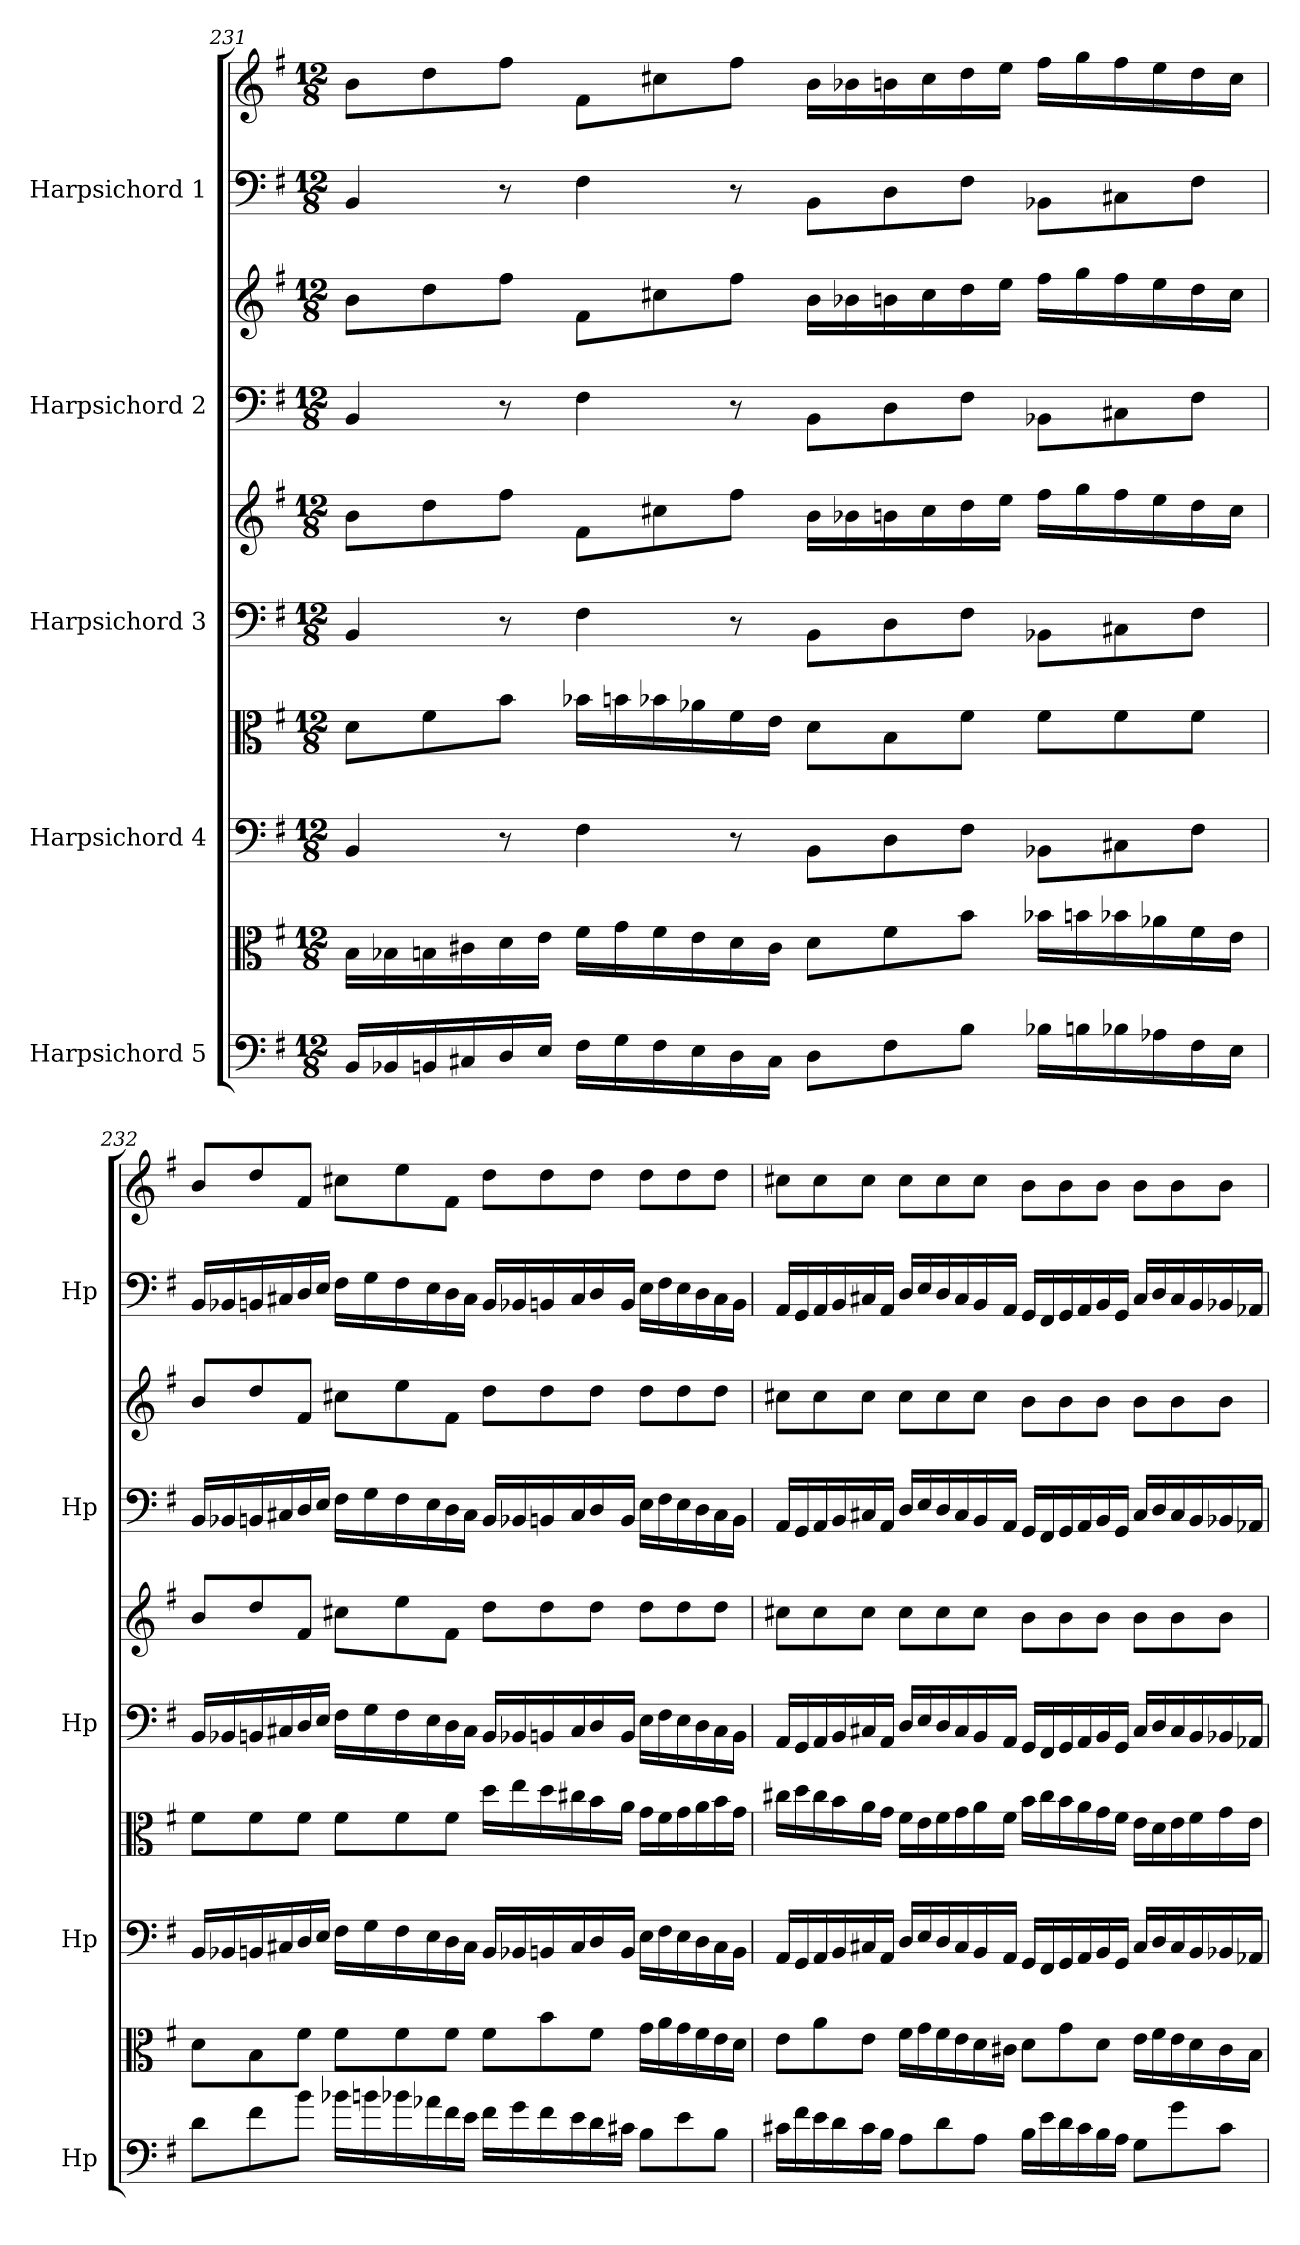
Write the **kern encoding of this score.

**kern	**kern	**kern	**kern	**kern	**kern	**kern	**kern	**kern	**kern
*part5	*part5	*part4	*part4	*part3	*part3	*part2	*part2	*part1	*part1
*staff10	*staff9	*staff8	*staff7	*staff6	*staff5	*staff4	*staff3	*staff2	*staff1
*I"Harpsichord 5	*	*I"Harpsichord 4	*	*I"Harpsichord 3	*	*I"Harpsichord 2	*	*I"Harpsichord 1	*
*I'Hp	*	*I'Hp	*	*I'Hp	*	*I'Hp	*	*I'Hp	*
!!LO:PB:g=z
*clefF4	*clefC3	*clefF4	*clefC3	*clefF4	*clefG2	*clefF4	*clefG2	*clefF4	*clefG2
*k[f#]	*k[f#]	*k[f#]	*k[f#]	*k[f#]	*k[f#]	*k[f#]	*k[f#]	*k[f#]	*k[f#]
*M12/8	*M12/8	*M12/8	*M12/8	*M12/8	*M12/8	*M12/8	*M12/8	*M12/8	*M12/8
=231	=231	=231	=231	=231	=231	=231	=231	=231	=231
16BB/LL	16B\LL	4BB/	8d\L	4BB/	8b\L	4BB/	8b\L	4BB/	8b\L
16BB-X/	16B-X\	.	.	.	.	.	.	.	.
16BBn/	16Bn\	.	8f#\	.	8dd\	.	8dd\	.	8dd\
16C#X/	16c#X\	.	.	.	.	.	.	.	.
16D/	16d\	8r	8b\J	8r	8ff#\J	8r	8ff#\J	8r	8ff#\J
16E/JJ	16e\JJ	.	.	.	.	.	.	.	.
16F#\LL	16f#\LL	4F#\	16b-X\LL	4F#\	8f#\L	4F#\	8f#\L	4F#\	8f#\L
16G\	16g\	.	16bn\	.	.	.	.	.	.
16F#\	16f#\	.	16b-X\	.	8cc#X\	.	8cc#X\	.	8cc#X\
16E\	16e\	.	16a-X\	.	.	.	.	.	.
16D\	16d\	8r	16f#\	8r	8ff#\J	8r	8ff#\J	8r	8ff#\J
16C#\JJ	16c#\JJ	.	16e\JJ	.	.	.	.	.	.
8D\L	8d\L	8BB\L	8d\L	8BB\L	16b\LL	8BB\L	16b\LL	8BB\L	16b\LL
.	.	.	.	.	16b-X\	.	16b-X\	.	16b-X\
8F#\	8f#\	8D\	8B\	8D\	16bn\	8D\	16bn\	8D\	16bn\
.	.	.	.	.	16cc#\	.	16cc#\	.	16cc#\
8B\J	8b\J	8F#\J	8f#\J	8F#\J	16dd\	8F#\J	16dd\	8F#\J	16dd\
.	.	.	.	.	16ee\JJ	.	16ee\JJ	.	16ee\JJ
16B-X\LL	16b-X\LL	8BB-X\L	8f#\L	8BB-X\L	16ff#\LL	8BB-X\L	16ff#\LL	8BB-X\L	16ff#\LL
16Bn\	16bn\	.	.	.	16gg\	.	16gg\	.	16gg\
16B-X\	16b-X\	8C#X\	8f#\	8C#X\	16ff#\	8C#X\	16ff#\	8C#X\	16ff#\
16A-X\	16a-X\	.	.	.	16ee\	.	16ee\	.	16ee\
16F#\	16f#\	8F#\J	8f#\J	8F#\J	16dd\	8F#\J	16dd\	8F#\J	16dd\
16E\JJ	16e\JJ	.	.	.	16cc#\JJ	.	16cc#\JJ	.	16cc#\JJ
!!LO:PB:g=z
=232	=232	=232	=232	=232	=232	=232	=232	=232	=232
8d\L	8d\L	16BB/LL	8f#\L	16BB/LL	8b/L	16BB/LL	8b/L	16BB/LL	8b/L
.	.	16BB-X/	.	16BB-X/	.	16BB-X/	.	16BB-X/	.
8f#\	8B\	16BBn/	8f#\	16BBn/	8dd/	16BBn/	8dd/	16BBn/	8dd/
.	.	16C#X/	.	16C#X/	.	16C#X/	.	16C#X/	.
8b\J	8f#\J	16D/	8f#\J	16D/	8f#/J	16D/	8f#/J	16D/	8f#/J
.	.	16E/JJ	.	16E/JJ	.	16E/JJ	.	16E/JJ	.
16b-X\LL	8f#\L	16F#\LL	8f#\L	16F#\LL	8cc#X\L	16F#\LL	8cc#X\L	16F#\LL	8cc#X\L
16bn\	.	16G\	.	16G\	.	16G\	.	16G\	.
16b-X\	8f#\	16F#\	8f#\	16F#\	8ee\	16F#\	8ee\	16F#\	8ee\
16a-X\	.	16E\	.	16E\	.	16E\	.	16E\	.
16f#\	8f#\J	16D\	8f#\J	16D\	8f#\J	16D\	8f#\J	16D\	8f#\J
16e\JJ	.	16C#\JJ	.	16C#\JJ	.	16C#\JJ	.	16C#\JJ	.
16f#\LL	8f#\L	16BB/LL	16dd\LL	16BB/LL	8dd\L	16BB/LL	8dd\L	16BB/LL	8dd\L
16g\	.	16BB-X/	16ee\	16BB-X/	.	16BB-X/	.	16BB-X/	.
16f#\	8b\	16BBn/	16dd\	16BBn/	8dd\	16BBn/	8dd\	16BBn/	8dd\
16e\	.	16C#/	16cc#X\	16C#/	.	16C#/	.	16C#/	.
16d\	8f#\J	16D/	16b\	16D/	8dd\J	16D/	8dd\J	16D/	8dd\J
16c#X\JJ	.	16BB/JJ	16a\JJ	16BB/JJ	.	16BB/JJ	.	16BB/JJ	.
8B\L	16g\LL	16E\LL	16g\LL	16E\LL	8dd\L	16E\LL	8dd\L	16E\LL	8dd\L
.	16a\	16F#\	16f#\	16F#\	.	16F#\	.	16F#\	.
8e\	16g\	16E\	16g\	16E\	8dd\	16E\	8dd\	16E\	8dd\
.	16f#\	16D\	16a\	16D\	.	16D\	.	16D\	.
8B\J	16e\	16C#\	16b\	16C#\	8dd\J	16C#\	8dd\J	16C#\	8dd\J
.	16d\JJ	16BB\JJ	16g\JJ	16BB\JJ	.	16BB\JJ	.	16BB\JJ	.
!!LO:PB:g=z
=233	=233	=233	=233	=233	=233	=233	=233	=233	=233
16c#X\LL	8e\L	16AA/LL	16cc#X\LL	16AA/LL	8cc#X\L	16AA/LL	8cc#X\L	16AA/LL	8cc#X\L
16f#\	.	16GG/	16dd\	16GG/	.	16GG/	.	16GG/	.
16e\	8a\	16AA/	16cc#\	16AA/	8cc#\	16AA/	8cc#\	16AA/	8cc#\
16d\	.	16BB/	16b\	16BB/	.	16BB/	.	16BB/	.
16c#\	8e\J	16C#X/	16a\	16C#X/	8cc#\J	16C#X/	8cc#\J	16C#X/	8cc#\J
16B\JJ	.	16AA/JJ	16g\JJ	16AA/JJ	.	16AA/JJ	.	16AA/JJ	.
8A\L	16f#\LL	16D/LL	16f#\LL	16D/LL	8cc#\L	16D/LL	8cc#\L	16D/LL	8cc#\L
.	16g\	16E/	16e\	16E/	.	16E/	.	16E/	.
8d\	16f#\	16D/	16f#\	16D/	8cc#\	16D/	8cc#\	16D/	8cc#\
.	16e\	16C#/	16g\	16C#/	.	16C#/	.	16C#/	.
8A\J	16d\	16BB/	16a\	16BB/	8cc#\J	16BB/	8cc#\J	16BB/	8cc#\J
.	16c#X\JJ	16AA/JJ	16f#\JJ	16AA/JJ	.	16AA/JJ	.	16AA/JJ	.
16B\LL	8d\L	16GG/LL	16b\LL	16GG/LL	8b\L	16GG/LL	8b\L	16GG/LL	8b\L
16e\	.	16FF#/	16cc#\	16FF#/	.	16FF#/	.	16FF#/	.
16d\	8g\	16GG/	16b\	16GG/	8b\	16GG/	8b\	16GG/	8b\
16c#\	.	16AA/	16a\	16AA/	.	16AA/	.	16AA/	.
16B\	8d\J	16BB/	16g\	16BB/	8b\J	16BB/	8b\J	16BB/	8b\J
16A\JJ	.	16GG/JJ	16f#\JJ	16GG/JJ	.	16GG/JJ	.	16GG/JJ	.
8G\L	16e\LL	16C#/LL	16e\LL	16C#/LL	8b\L	16C#/LL	8b\L	16C#/LL	8b\L
.	16f#\	16D/	16d\	16D/	.	16D/	.	16D/	.
8g\	16e\	16C#/	16e\	16C#/	8b\	16C#/	8b\	16C#/	8b\
.	16d\	16BB/	16f#\	16BB/	.	16BB/	.	16BB/	.
8c#\J	16c#\	16BB-X/	16g\	16BB-X/	8b\J	16BB-X/	8b\J	16BB-X/	8b\J
.	16B\JJ	16AA-X/JJ	16e\JJ	16AA-X/JJ	.	16AA-X/JJ	.	16AA-X/JJ	.
=	=	=	=	=	=	=	=	=	=
*-	*-	*-	*-	*-	*-	*-	*-	*-	*-
